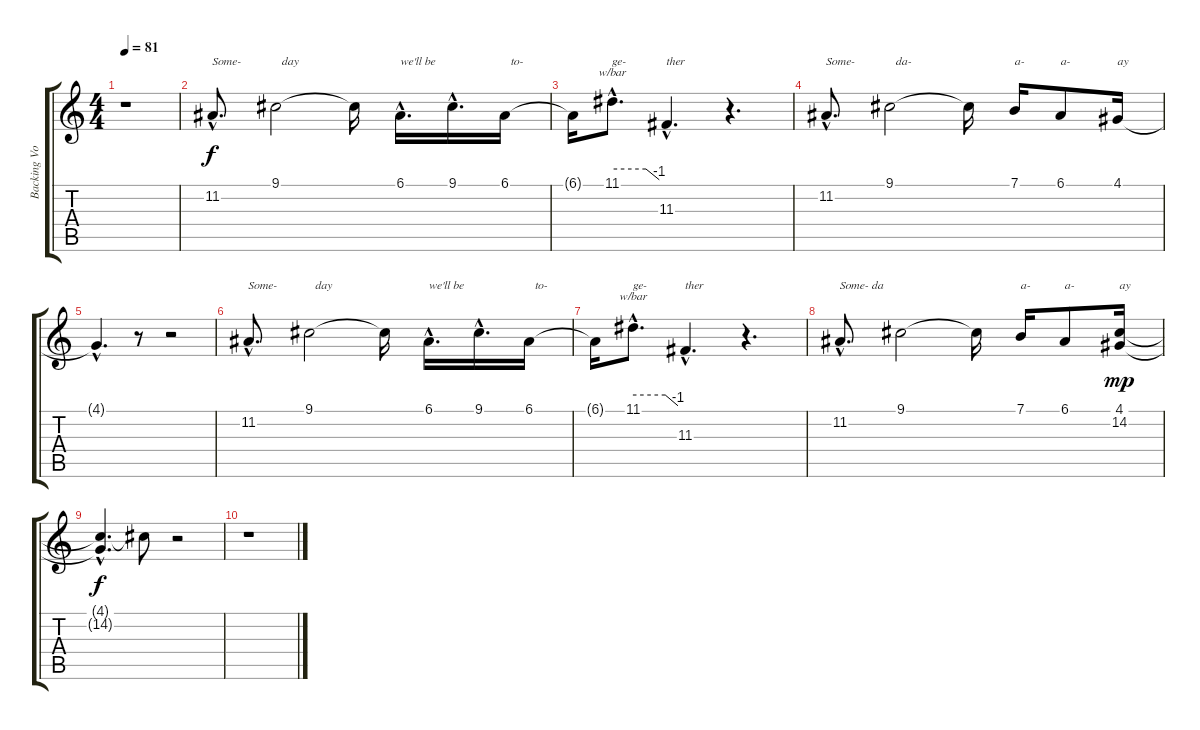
\track ("Backing Vocals" "Backing Vo") {instrument clarinet}
\staff {score tabs}
\tuning (E4 B3 G3 D3 A2 E2) {hide}
\ts (4 4)
\tempo 81
\clef g2
\ks c
r.1{dy mf} |
11.2{hac}.8{d txt "Some-" dy f} 9.1.2{txt "  day"} 9.1{t}.16 6.1{hac}.16{d txt "we'll be"} 9.1{hac}.16{d} 6.1.16{txt "  to-"} |
6.1{t}.16 11.1{hac}.8{d tbe (custom default 0 0 43 0 60 -4) txt "ge-"} 11.3{hac}.4{d txt "ther"} r.4{d} |
11.2{hac}.8{d txt "Some-"} 9.1.2{txt "  da-"} 9.1{t}.16 7.1.16{txt "a-"} 6.1.8{txt "a-"} 4.1.16{txt "ay"} |
4.1{hac t}.4{d} r.8 r.2 |
11.2{hac}.8{d txt "Some-"} 9.1.2{txt "  day"} 9.1{t}.16 6.1{hac}.16{d txt "we'll be"} 9.1{hac}.16{d} 6.1.16{txt "  to-"} |
6.1{t}.16 11.1{hac}.8{d tbe (custom default 0 0 43 0 60 -4) txt "ge-"} 11.3{hac}.4{d txt "ther"} r.4{d} |
11.2{hac}.8{d txt "Some- da"} 9.1.2 9.1{t}.16 7.1.16{txt "a-"} 6.1.8{txt "a-"} (4.1 14.2).16{txt "ay" dy mp} |
(4.1{hac t} 14.2{hac t}).4{d dy f} 14.2{t}.8 r.2 |
r.1
